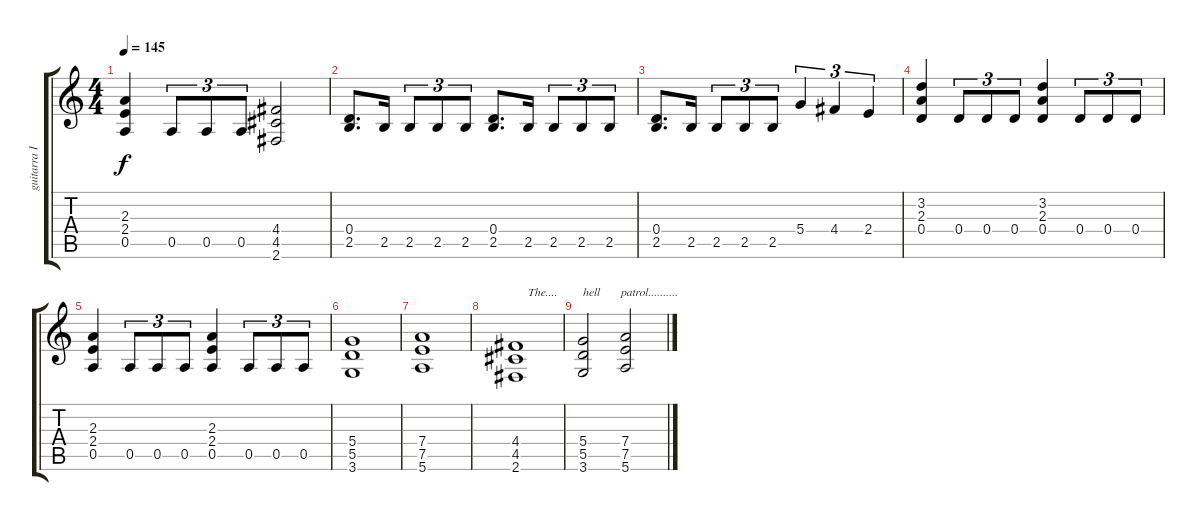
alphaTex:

\track ("guitarra IV" "guitarra I") {instrument distortionguitar}
\staff {score tabs}
\tuning (E4 B3 G3 D3 A2 E2) {hide}
\ts (4 4)
\tempo 145
\clef g2
\ks c
(2.3 2.4 0.5).4{dy f} 0.5.8{tu (3 2)} 0.5.8{tu (3 2)} 0.5.8{tu (3 2)} (4.4 4.5 2.6).2 |
(0.4 2.5).8{d} 2.5.16 2.5.8{tu (3 2)} 2.5.8{tu (3 2)} 2.5.8{tu (3 2)} (0.4 2.5).8{d} 2.5.16 2.5.8{tu (3 2)} 2.5.8{tu (3 2)} 2.5.8{tu (3 2)} |
(0.4 2.5).8{d} 2.5.16 2.5.8{tu (3 2)} 2.5.8{tu (3 2)} 2.5.8{tu (3 2)} 5.4.4{tu (3 2)} 4.4.4{tu (3 2)} 2.4.4{tu (3 2)} |
(3.2 2.3 0.4).4 0.4.8{tu (3 2)} 0.4.8{tu (3 2)} 0.4.8{tu (3 2)} (3.2 2.3 0.4).4 0.4.8{tu (3 2)} 0.4.8{tu (3 2)} 0.4.8{tu (3 2)} |
(2.3 2.4 0.5).4 0.5.8{tu (3 2)} 0.5.8{tu (3 2)} 0.5.8{tu (3 2)} (2.3 2.4 0.5).4 0.5.8{tu (3 2)} 0.5.8{tu (3 2)} 0.5.8{tu (3 2)} |
(5.4 5.5 3.6).1 |
(7.4 7.5 5.6).1 |
(4.4 4.5 2.6).1{txt "    The...."} |
(5.4 5.5 3.6).2{txt "hell       patrol.........."} (7.4 7.5 5.6).2
